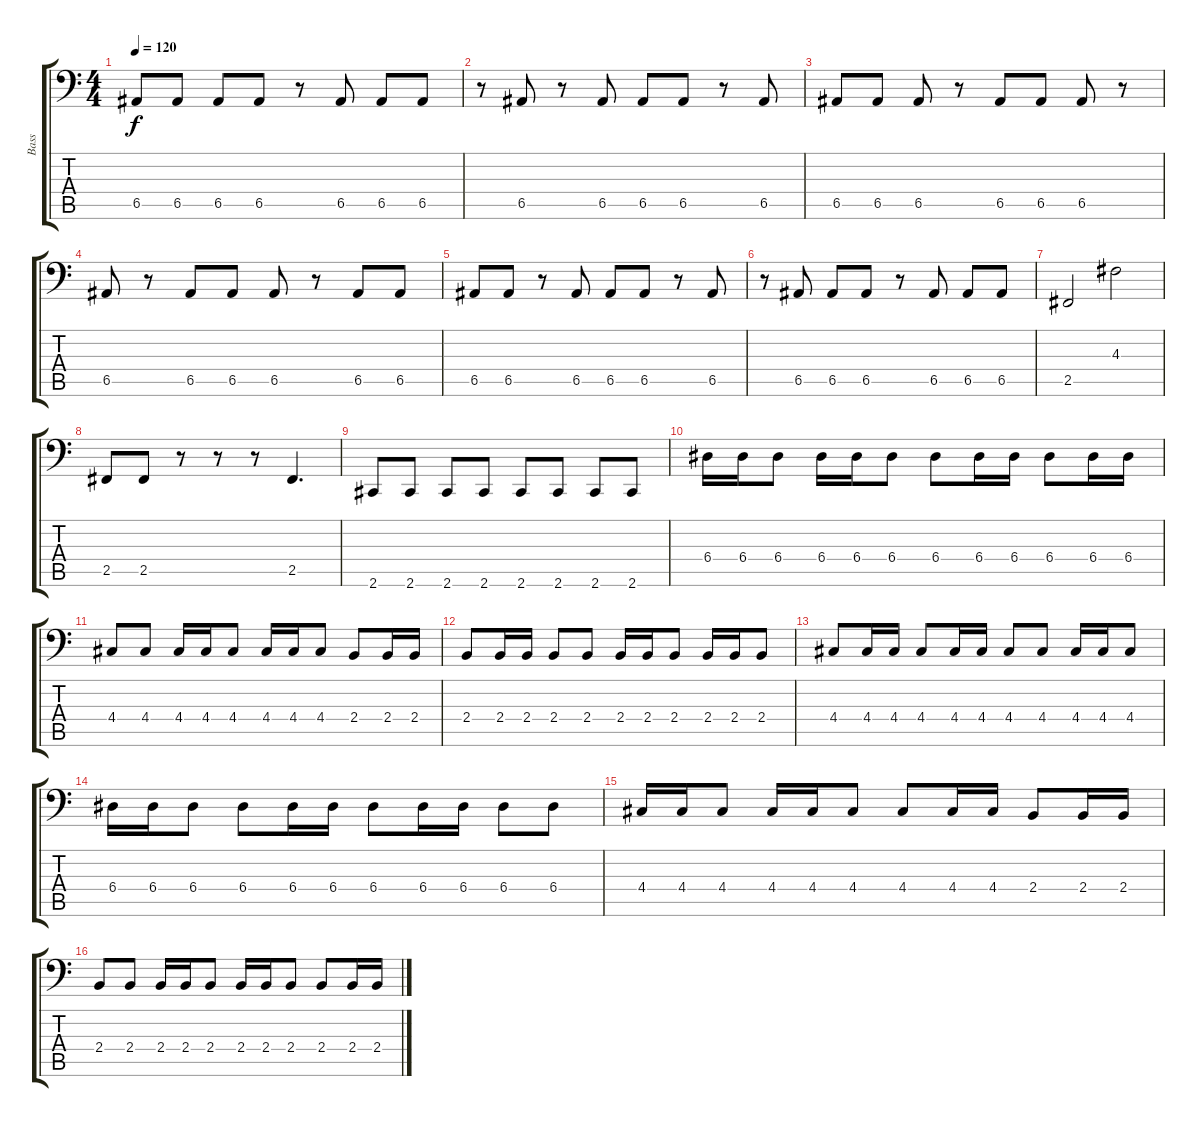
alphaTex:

\track ("Bass" "Bass") {instrument electricbassfinger}
\staff {score tabs}
\tuning (C3 G2 D2 A1 E1 B0) {hide}
\ts (4 4)
\tempo 120
\clef f4
\ks c
6.5.8{dy f} 6.5.8 6.5.8 6.5.8 r.8 6.5.8 6.5.8 6.5.8 |
r.8 6.5.8 r.8 6.5.8 6.5.8 6.5.8 r.8 6.5.8 |
6.5.8 6.5.8 6.5.8 r.8 6.5.8 6.5.8 6.5.8 r.8 |
6.5.8 r.8 6.5.8 6.5.8 6.5.8 r.8 6.5.8 6.5.8 |
6.5.8 6.5.8 r.8 6.5.8 6.5.8 6.5.8 r.8 6.5.8 |
r.8 6.5.8 6.5.8 6.5.8 r.8 6.5.8 6.5.8 6.5.8 |
2.5.2 4.3.2 |
2.5.8 2.5.8 r.8 r.8 r.8 2.5.4{d} |
2.6.8 2.6.8 2.6.8 2.6.8 2.6.8 2.6.8 2.6.8 2.6.8 |
6.4.16 6.4.16 6.4.8 6.4.16 6.4.16 6.4.8 6.4.8 6.4.16 6.4.16 6.4.8 6.4.16 6.4.16 |
4.4.8 4.4.8 4.4.16 4.4.16 4.4.8 4.4.16 4.4.16 4.4.8 2.4.8 2.4.16 2.4.16 |
2.4.8 2.4.16 2.4.16 2.4.8 2.4.8 2.4.16 2.4.16 2.4.8 2.4.16 2.4.16 2.4.8 |
4.4.8 4.4.16 4.4.16 4.4.8 4.4.16 4.4.16 4.4.8 4.4.8 4.4.16 4.4.16 4.4.8 |
6.4.16 6.4.16 6.4.8 6.4.8 6.4.16 6.4.16 6.4.8 6.4.16 6.4.16 6.4.8 6.4.8 |
4.4.16 4.4.16 4.4.8 4.4.16 4.4.16 4.4.8 4.4.8 4.4.16 4.4.16 2.4.8 2.4.16 2.4.16 |
2.4.8 2.4.8 2.4.16 2.4.16 2.4.8 2.4.16 2.4.16 2.4.8 2.4.8 2.4.16 2.4.16
